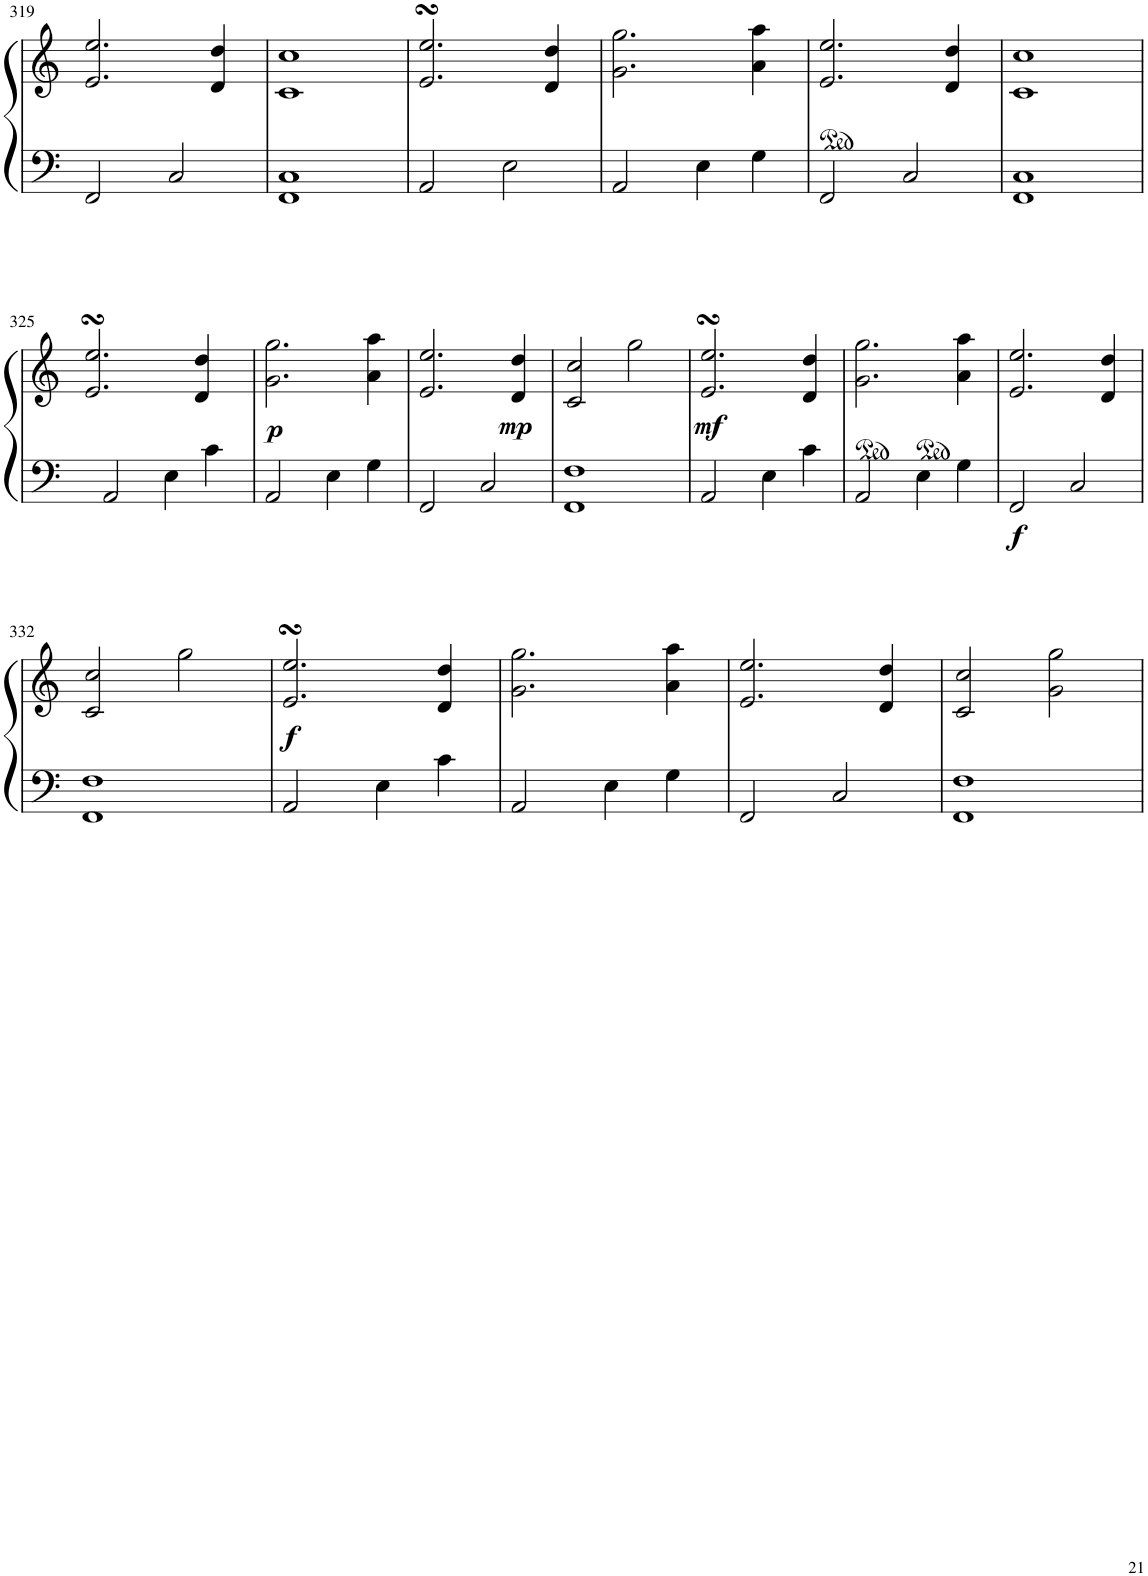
**kern	**kern	**dynam
*part1	*part1	*part1
*staff2	*staff1	*staff1/2
*I"Piano	*	*
*I'Pno	*	*
!!LO:PB:g=z
*clefF4	*clefG2	*
*k[]	*k[]	*
*M4/4	*M4/4	*
*met(c)	*met(c)	*
=319	=319	=319
2FF/	2.e/ 2.ee/	.
2C/	.	.
.	4d/ 4dd/	.
=320	=320	=320
*^	*^	*
1C	1FF	1cc	1c	.
*v	*v	*	*	*
*	*v	*v	*
=321	=321	=321
2AA/	2.e/sSSS 2.ee/sSSS	.
2E\	.	.
.	4d/ 4dd/	.
=322	=322	=322
2AA/	2.g\ 2.gg\	.
4E\	.	.
4G\	4a\ 4aa\	.
=323	=323	=323
2FF/	2.e/ 2.ee/	.
2C/	.	.
.	4d/ 4dd/	.
=324	=324	=324
*^	*^	*
1C	1FF	1cc	1c	.
*v	*v	*	*	*
*	*v	*v	*
!!LO:LB:g=z
=325	=325	=325
16ryy	2.e/sSSS 2.ee/sSSS	.
2AA/	.	.
4E\	.	.
.	4d/ 4dd/	.
[8.c\	.	.
16ryy	16ryy	.
=326	=326	=326
!	!	!LO:DY:b
2AA/	2.g\ 2.gg\	p
16c\]	.	.
4E\	.	.
.	4a\ 4aa\	.
4G\	.	.
.	16ryy	.
=327	=327	=327
2FF/	2.e/ 2.ee/	.
2C/	.	.
!	!	!LO:DY:b
.	4d/ 4dd/	mp
=328	=328	=328
*^	*	*
1F	1FF	2c/ 2cc/	.
.	.	2gg\	.
*v	*v	*	*
=329	=329	=329
!	!	!LO:DY:b
2AA/	2.e/sSSS 2.ee/sSSS	mf
4E\	.	.
4c\	4d/ 4dd/	.
=330	=330	=330
2AA/	2.g\ 2.gg\	.
4E\	.	.
4G\	4a\ 4aa\	.
=331	=331	=331
!	!	!LO:DY:b=2
2FF/	2.e/ 2.ee/	f
2C/	.	.
.	4d/ 4dd/	.
!!LO:LB:g=z
=332	=332	=332
*^	*	*
1F	1FF	2c/ 2cc/	.
.	.	2gg\	.
*v	*v	*	*
=333	=333	=333
!	!	!LO:DY:b
2AA/	2.e/sSSS 2.ee/sSSS	f
4E\	.	.
4c\	4d/ 4dd/	.
=334	=334	=334
2AA/	2.g\ 2.gg\	.
4E\	.	.
4G\	4a\ 4aa\	.
=335	=335	=335
2FF/	2.e/ 2.ee/	.
2C/	.	.
.	4d/ 4dd/	.
=336	=336	=336
*^	*	*
1F	1FF	2c/ 2cc/	.
.	.	2g\ 2gg\	.
*v	*v	*	*
=	=	=
*-	*-	*-
